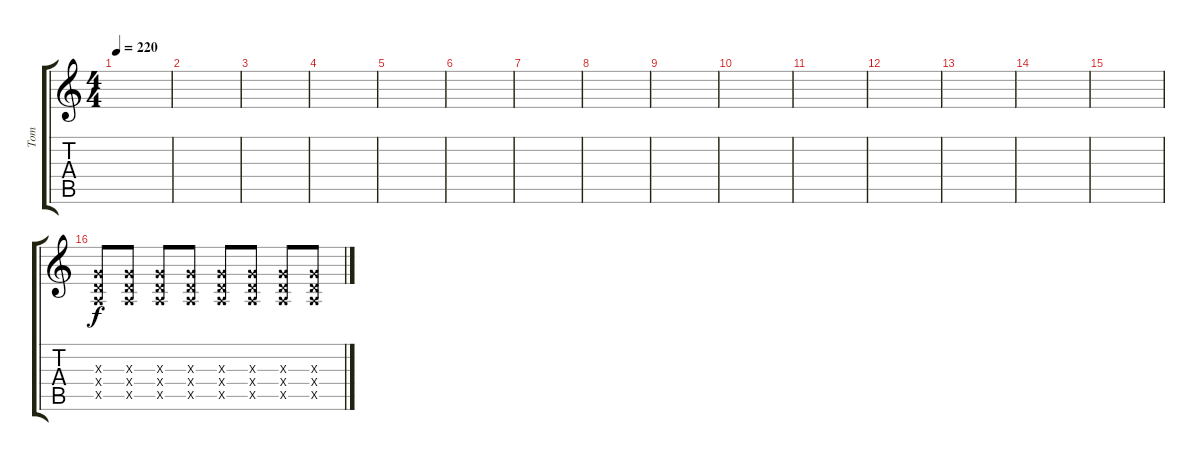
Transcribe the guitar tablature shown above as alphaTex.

\track ("Tom" "Tom") {instrument overdrivenguitar}
\staff {score tabs}
\tuning (E4 B3 G3 D3 A2 E2) {hide}
\ts (4 4)
\tempo 220
\clef g2
\ks c
|
|
|
|
|
|
|
|
|
|
|
|
|
|
|
(0.3{x} 0.4{x} 0.5{x}).8 (0.3{x} 0.4{x} 0.5{x}).8 (0.3{x} 0.4{x} 0.5{x}).8 (0.3{x} 0.4{x} 0.5{x}).8 (0.3{x} 0.4{x} 0.5{x}).8 (0.3{x} 0.4{x} 0.5{x}).8 (0.3{x} 0.4{x} 0.5{x}).8 (0.3{x} 0.4{x} 0.5{x}).8
